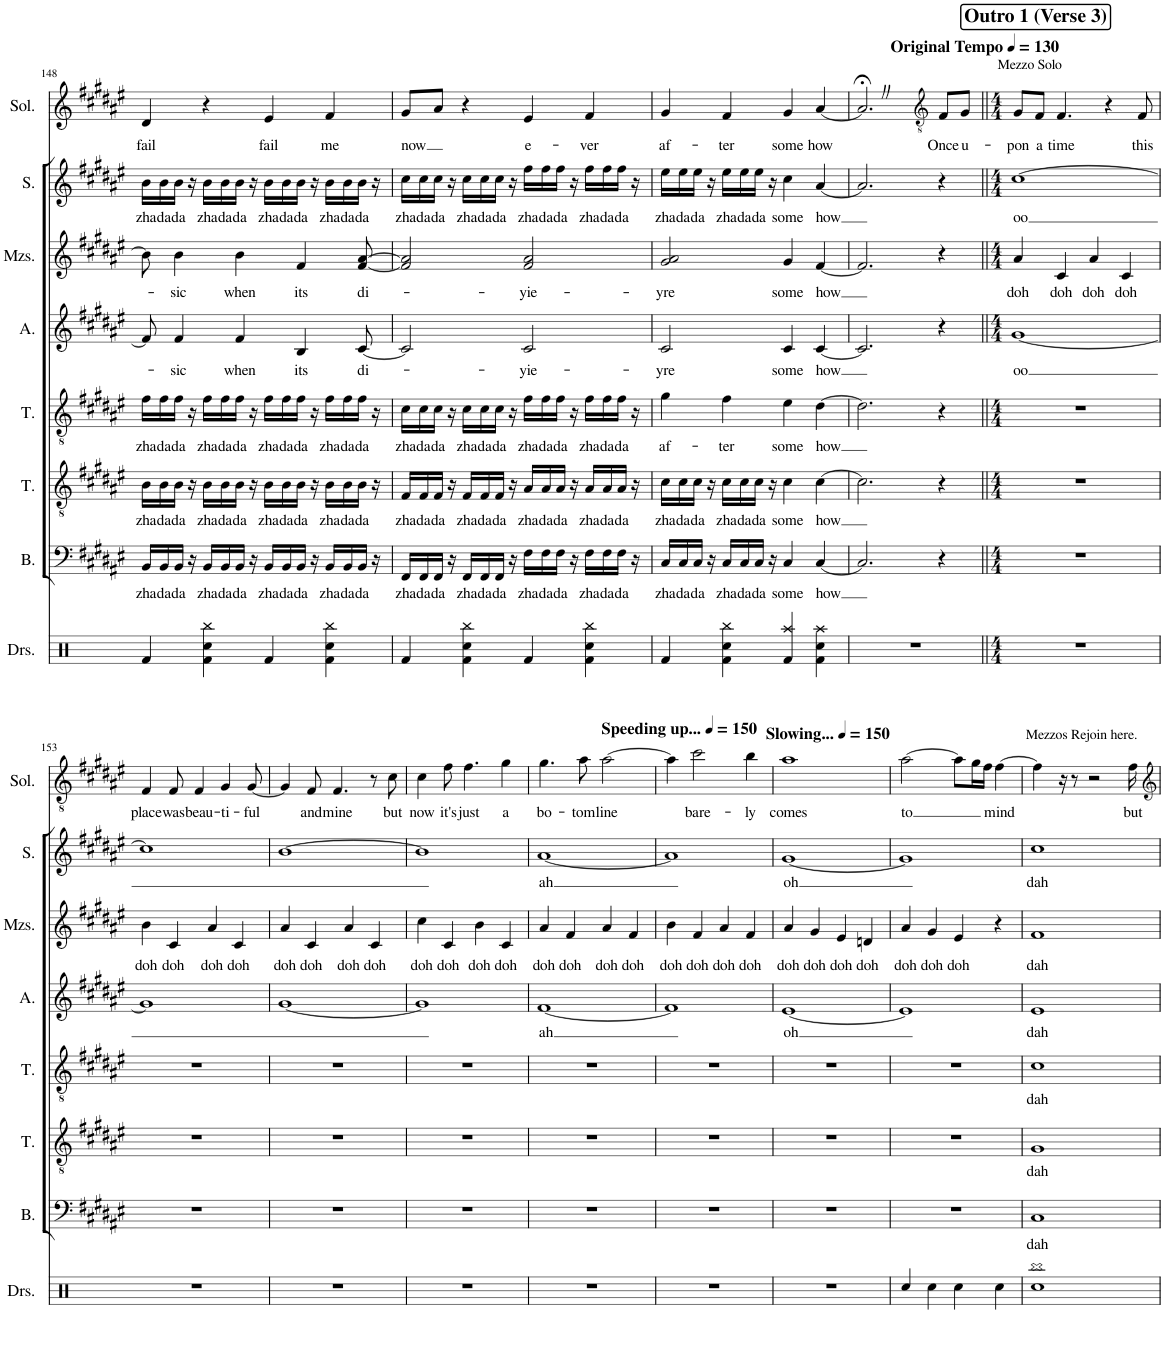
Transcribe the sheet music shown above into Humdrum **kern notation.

**kern	**text	**kern	**text	**kern	**text	**kern	**text	**kern	**text	**kern	**text	**kern	**text
*part7	*part7	*part6	*part6	*part5	*part5	*part4	*part4	*part3	*part3	*part2	*part2	*part1	*part1
*staff7	*staff7	*staff6	*staff6	*staff5	*staff5	*staff4	*staff4	*staff3	*staff3	*staff2	*staff2	*staff1	*staff1
*I"Bass	*	*I"Tenor	*	*I"Tenor	*	*I"Alto	*	*I"Mezzo-soprano	*	*I"Soprano	*	*I"Solo	*
*I'B.	*	*I'T.	*	*I'T.	*	*I'A.	*	*I'Mzs.	*	*I'S.	*	*I'Sol.	*
!!LO:PB:g=z
*clefF4	*	*clefGv2	*	*clefGv2	*	*clefG2	*	*clefG2	*	*clefG2	*	*clefG2	*
*k[f#c#g#d#a#e#]	*	*k[f#c#g#d#a#e#]	*	*k[f#c#g#d#a#e#]	*	*k[f#c#g#d#a#e#]	*	*k[f#c#g#d#a#e#]	*	*k[f#c#g#d#a#e#]	*	*k[f#c#g#d#a#e#]	*
*M4/4	*	*M4/4	*	*M4/4	*	*M4/4	*	*M4/4	*	*M4/4	*	*M4/4	*
=148	=148	=148	=148	=148	=148	=148	=148	=148	=148	=148	=148	=148	=148
!	!LO:LY:b	!	!LO:LY:b	!	!LO:LY:b	!	!	!	!	!	!LO:LY:b	!	!LO:LY:b
16BB/LL	zha	16B\LL	zha	16f#\LL	zha	8f#/]	.	8b\]	.	16b\LL	zha	4d#/	fail
!	!LO:LY:b	!	!LO:LY:b	!	!LO:LY:b	!	!	!	!	!	!LO:LY:b	!	!
16BB/	da	16B\	da	16f#\	da	.	.	.	.	16b\	da	.	.
!	!LO:LY:b	!	!LO:LY:b	!	!LO:LY:b	!	!LO:LY:b	!	!LO:LY:b	!	!LO:LY:b	!	!
16BB/JJ	da	16B\JJ	da	16f#\JJ	da	4f#/	-sic	4b\	-sic	16b\JJ	da	.	.
16r	.	16r	.	16r	.	.	.	.	.	16r	.	.	.
!	!LO:LY:b	!	!LO:LY:b	!	!LO:LY:b	!	!	!	!	!	!LO:LY:b	!	!
16BB/LL	zha	16B\LL	zha	16f#\LL	zha	.	.	.	.	16b\LL	zha	4r	.
!	!LO:LY:b	!	!LO:LY:b	!	!LO:LY:b	!	!	!	!	!	!LO:LY:b	!	!
16BB/	da	16B\	da	16f#\	da	.	.	.	.	16b\	da	.	.
!	!LO:LY:b	!	!LO:LY:b	!	!LO:LY:b	!	!LO:LY:b	!	!LO:LY:b	!	!LO:LY:b	!	!
16BB/JJ	da	16B\JJ	da	16f#\JJ	da	4f#/	when	4b\	when	16b\JJ	da	.	.
16r	.	16r	.	16r	.	.	.	.	.	16r	.	.	.
!	!LO:LY:b	!	!LO:LY:b	!	!LO:LY:b	!	!	!	!	!	!LO:LY:b	!	!LO:LY:b
16BB/LL	zha	16B\LL	zha	16f#\LL	zha	.	.	.	.	16b\LL	zha	4e#/	fail
!	!LO:LY:b	!	!LO:LY:b	!	!LO:LY:b	!	!	!	!	!	!LO:LY:b	!	!
16BB/	da	16B\	da	16f#\	da	.	.	.	.	16b\	da	.	.
!	!LO:LY:b	!	!LO:LY:b	!	!LO:LY:b	!	!LO:LY:b	!	!LO:LY:b	!	!LO:LY:b	!	!
16BB/JJ	da	16B\JJ	da	16f#\JJ	da	4B/	its	4f#/	its	16b\JJ	da	.	.
16r	.	16r	.	16r	.	.	.	.	.	16r	.	.	.
!	!LO:LY:b	!	!LO:LY:b	!	!LO:LY:b	!	!	!	!	!	!LO:LY:b	!	!LO:LY:b
16BB/LL	zha	16B\LL	zha	16f#\LL	zha	.	.	.	.	16b\LL	zha	4f#/	me
!	!LO:LY:b	!	!LO:LY:b	!	!LO:LY:b	!	!	!	!	!	!LO:LY:b	!	!
16BB/	da	16B\	da	16f#\	da	.	.	.	.	16b\	da	.	.
!	!LO:LY:b	!	!LO:LY:b	!	!LO:LY:b	!	!LO:LY:b	!	!LO:LY:b	!	!LO:LY:b	!	!
16BB/JJ	da	16B\JJ	da	16f#\JJ	da	[8c#/	di-	[8f#/ [8a#/	di-	16b\JJ	da	.	.
16r	.	16r	.	16r	.	.	.	.	.	16r	.	.	.
=149	=149	=149	=149	=149	=149	=149	=149	=149	=149	=149	=149	=149	=149
!	!LO:LY:b	!	!LO:LY:b	!	!LO:LY:b	!	!	!	!	!	!LO:LY:b	!	!LO:LY:b
16FF#/LL	zha	16F#/LL	zha	16c#\LL	zha	2c#/]	.	2f#/] 2a#/]	.	16cc#\LL	zha	8g#/L	now
!	!LO:LY:b	!	!LO:LY:b	!	!LO:LY:b	!	!	!	!	!	!LO:LY:b	!	!
16FF#/	da	16F#/	da	16c#\	da	.	.	.	.	16cc#\	da	.	.
!	!LO:LY:b	!	!LO:LY:b	!	!LO:LY:b	!	!	!	!	!	!LO:LY:b	!	!
16FF#/JJ	da	16F#/JJ	da	16c#\JJ	da	.	.	.	.	16cc#\JJ	da	8a#/J	.
16r	.	16r	.	16r	.	.	.	.	.	16r	.	.	.
!	!LO:LY:b	!	!LO:LY:b	!	!LO:LY:b	!	!	!	!	!	!LO:LY:b	!	!
16FF#/LL	zha	16F#/LL	zha	16c#\LL	zha	.	.	.	.	16cc#\LL	zha	4r	.
!	!LO:LY:b	!	!LO:LY:b	!	!LO:LY:b	!	!	!	!	!	!LO:LY:b	!	!
16FF#/	da	16F#/	da	16c#\	da	.	.	.	.	16cc#\	da	.	.
!	!LO:LY:b	!	!LO:LY:b	!	!LO:LY:b	!	!	!	!	!	!LO:LY:b	!	!
16FF#/JJ	da	16F#/JJ	da	16c#\JJ	da	.	.	.	.	16cc#\JJ	da	.	.
16r	.	16r	.	16r	.	.	.	.	.	16r	.	.	.
!	!LO:LY:b	!	!LO:LY:b	!	!LO:LY:b	!	!LO:LY:b	!	!LO:LY:b	!	!LO:LY:b	!	!LO:LY:b
16F#\LL	zha	16A#/LL	zha	16f#\LL	zha	2c#/	-yie-	2f#/ 2a#/	-yie-	16ff#\LL	zha	4e#/	e-
!	!LO:LY:b	!	!LO:LY:b	!	!LO:LY:b	!	!	!	!	!	!LO:LY:b	!	!
16F#\	da	16A#/	da	16f#\	da	.	.	.	.	16ff#\	da	.	.
!	!LO:LY:b	!	!LO:LY:b	!	!LO:LY:b	!	!	!	!	!	!LO:LY:b	!	!
16F#\JJ	da	16A#/JJ	da	16f#\JJ	da	.	.	.	.	16ff#\JJ	da	.	.
16r	.	16r	.	16r	.	.	.	.	.	16r	.	.	.
!	!LO:LY:b	!	!LO:LY:b	!	!LO:LY:b	!	!	!	!	!	!LO:LY:b	!	!LO:LY:b
16F#\LL	zha	16A#/LL	zha	16f#\LL	zha	.	.	.	.	16ff#\LL	zha	4f#/	-ver
!	!LO:LY:b	!	!LO:LY:b	!	!LO:LY:b	!	!	!	!	!	!LO:LY:b	!	!
16F#\	da	16A#/	da	16f#\	da	.	.	.	.	16ff#\	da	.	.
!	!LO:LY:b	!	!LO:LY:b	!	!LO:LY:b	!	!	!	!	!	!LO:LY:b	!	!
16F#\JJ	da	16A#/JJ	da	16f#\JJ	da	.	.	.	.	16ff#\JJ	da	.	.
16r	.	16r	.	16r	.	.	.	.	.	16r	.	.	.
=150	=150	=150	=150	=150	=150	=150	=150	=150	=150	=150	=150	=150	=150
!	!LO:LY:b	!	!LO:LY:b	!	!LO:LY:b	!	!LO:LY:b	!	!LO:LY:b	!	!LO:LY:b	!	!LO:LY:b
16C#/LL	zha	16c#\LL	zha	4g#\	af-	2c#/	yre	2g#/ 2a#/	-yre	16ee#\LL	zha	4g#/	af-
!	!LO:LY:b	!	!LO:LY:b	!	!	!	!	!	!	!	!LO:LY:b	!	!
16C#/	da	16c#\	da	.	.	.	.	.	.	16ee#\	da	.	.
!	!LO:LY:b	!	!LO:LY:b	!	!	!	!	!	!	!	!LO:LY:b	!	!
16C#/JJ	da	16c#\JJ	da	.	.	.	.	.	.	16ee#\JJ	da	.	.
16r	.	16r	.	.	.	.	.	.	.	16r	.	.	.
!	!LO:LY:b	!	!LO:LY:b	!	!LO:LY:b	!	!	!	!	!	!LO:LY:b	!	!LO:LY:b
16C#/LL	zha	16c#\LL	zha	4f#\	-ter	.	.	.	.	16ee#\LL	zha	4f#/	-ter
!	!LO:LY:b	!	!LO:LY:b	!	!	!	!	!	!	!	!LO:LY:b	!	!
16C#/	da	16c#\	da	.	.	.	.	.	.	16ee#\	da	.	.
!	!LO:LY:b	!	!LO:LY:b	!	!	!	!	!	!	!	!LO:LY:b	!	!
16C#/JJ	da	16c#\JJ	da	.	.	.	.	.	.	16ee#\JJ	da	.	.
16r	.	16r	.	.	.	.	.	.	.	16r	.	.	.
!	!LO:LY:b	!	!LO:LY:b	!	!LO:LY:b	!	!LO:LY:b	!	!LO:LY:b	!	!LO:LY:b	!	!LO:LY:b
4C#/	some	4c#\	some	4e#\	some	4c#/	some	4g#/	some	4cc#\	some	4g#/	some
!	!LO:LY:b	!	!LO:LY:b	!	!LO:LY:b	!	!LO:LY:b	!	!LO:LY:b	!	!LO:LY:b	!	!LO:LY:b
[4C#/	how	[4c#\	how	[4d#\	how	[4c#/	how	[4f#/	how	[4a#/	how	[4a#/	how
=151	=151	=151	=151	=151	=151	=151	=151	=151	=151	=151	=151	=151	=151
*	*	*	*	*	*	*	*	*	*	*	*	*^	*
2.C#/]	.	2.c#\]	.	2.d#\]	.	2.c#/]	.	2.f#/]	.	2.a#/]	.	2.a#;</]	4ryy	.
*	*	*	*	*	*	*	*	*	*	*	*	*MM130	*	*
!	!	!	!	!	!	!	!	!	!	!	!	!	!LO:TX:a:B:t=Original Tempo	!
.	.	.	.	.	.	.	.	.	.	.	.	.	2.ryy	.
*	*	*	*	*	*	*	*	*	*	*	*	*clefGv2	*	*
!	!	!	!	!	!	!	!	!	!	!	!	!	!	!LO:LY:b
4r	.	4r	.	4r	.	4r	.	4r	.	4r	.	8F#/L	.	Once
!	!	!	!	!	!	!	!	!	!	!	!	!	!	!LO:LY:b
.	.	.	.	.	.	.	.	.	.	.	.	8G#/J	.	u-
*	*	*	*	*	*	*	*	*	*	*	*	*v	*v	*
!!LO:REH:place=s1:a:B:cj:fs=14:t=Outro 1 (Verse 3)
=152||	=152||	=152||	=152||	=152||	=152||	=152||	=152||	=152||	=152||	=152||	=152||	=152||	=152||
*M4/4	*	*M4/4	*	*M4/4	*	*M4/4	*	*M4/4	*	*M4/4	*	*M4/4	*
*	*	*	*	*	*	*	*	*	*	*	*	*^	*
!	!	!	!	!	!	!	!	!	!	!	!	!LO:TX:a:t=Mezzo Solo	!	!
!	!	!	!	!	!	!	!LO:LY:b	!	!LO:LY:b	!	!LO:LY:b	!	!	!LO:LY:b
*	*	*	*	*	*	*	*	*	*	*	*	*v	*v	*
1r	.	1r	.	1r	.	[1g#	oo	4a#/	doh	[1cc#	oo	8G#/L	-pon
!	!	!	!	!	!	!	!	!	!	!	!	!	!LO:LY:b
.	.	.	.	.	.	.	.	.	.	.	.	8F#/J	a
!	!	!	!	!	!	!	!	!	!LO:LY:b	!	!	!	!LO:LY:b
.	.	.	.	.	.	.	.	4c#/	doh	.	.	4.F#/	time
!	!	!	!	!	!	!	!	!	!LO:LY:b	!	!	!	!
.	.	.	.	.	.	.	.	4a#/	doh	.	.	.	.
.	.	.	.	.	.	.	.	.	.	.	.	4r	.
!	!	!	!	!	!	!	!	!	!LO:LY:b	!	!	!	!
.	.	.	.	.	.	.	.	4c#/	doh	.	.	.	.
!	!	!	!	!	!	!	!	!	!	!	!	!	!LO:LY:b
.	.	.	.	.	.	.	.	.	.	.	.	8F#/	this
!!LO:LB:g=z
=153	=153	=153	=153	=153	=153	=153	=153	=153	=153	=153	=153	=153	=153
!	!	!	!	!	!	!	!	!	!LO:LY:b	!	!	!	!LO:LY:b
1r	.	1r	.	1r	.	1g#]	.	4b\	doh	1cc#]	.	4F#/	place
!	!	!	!	!	!	!	!	!	!LO:LY:b	!	!	!	!LO:LY:b
.	.	.	.	.	.	.	.	4c#/	doh	.	.	8F#/	was
!	!	!	!	!	!	!	!	!	!	!	!	!	!LO:LY:b
.	.	.	.	.	.	.	.	.	.	.	.	4F#/	beau-
!	!	!	!	!	!	!	!	!	!LO:LY:b	!	!	!	!
.	.	.	.	.	.	.	.	4a#/	doh	.	.	.	.
!	!	!	!	!	!	!	!	!	!	!	!	!	!LO:LY:b
.	.	.	.	.	.	.	.	.	.	.	.	4G#/	-ti-
!	!	!	!	!	!	!	!	!	!LO:LY:b	!	!	!	!
.	.	.	.	.	.	.	.	4c#/	doh	.	.	.	.
!	!	!	!	!	!	!	!	!	!	!	!	!	!LO:LY:b
.	.	.	.	.	.	.	.	.	.	.	.	[8G#/	-ful
=154	=154	=154	=154	=154	=154	=154	=154	=154	=154	=154	=154	=154	=154
!	!	!	!	!	!	!	!	!	!LO:LY:b	!	!	!	!
1r	.	1r	.	1r	.	[1g#	.	4a#/	doh	[1b	.	4G#/]	.
!	!	!	!	!	!	!	!	!	!LO:LY:b	!	!	!	!LO:LY:b
.	.	.	.	.	.	.	.	4c#/	doh	.	.	8F#/	and
!	!	!	!	!	!	!	!	!	!	!	!	!	!LO:LY:b
.	.	.	.	.	.	.	.	.	.	.	.	4.F#/	mine
!	!	!	!	!	!	!	!	!	!LO:LY:b	!	!	!	!
.	.	.	.	.	.	.	.	4a#/	doh	.	.	.	.
!	!	!	!	!	!	!	!	!	!LO:LY:b	!	!	!	!
.	.	.	.	.	.	.	.	4c#/	doh	.	.	8r	.
!	!	!	!	!	!	!	!	!	!	!	!	!	!LO:LY:b
.	.	.	.	.	.	.	.	.	.	.	.	8c#\	but
=155	=155	=155	=155	=155	=155	=155	=155	=155	=155	=155	=155	=155	=155
!	!	!	!	!	!	!	!	!	!LO:LY:b	!	!	!	!LO:LY:b
1r	.	1r	.	1r	.	1g#]	.	4cc#\	doh	1b]	.	4c#\	now
!	!	!	!	!	!	!	!	!	!LO:LY:b	!	!	!	!LO:LY:b
.	.	.	.	.	.	.	.	4c#/	doh	.	.	8f#\	it's
!	!	!	!	!	!	!	!	!	!	!	!	!	!LO:LY:b
.	.	.	.	.	.	.	.	.	.	.	.	4.f#\	just
!	!	!	!	!	!	!	!	!	!LO:LY:b	!	!	!	!
.	.	.	.	.	.	.	.	4b\	doh	.	.	.	.
!	!	!	!	!	!	!	!	!	!LO:LY:b	!	!	!	!LO:LY:b
.	.	.	.	.	.	.	.	4c#/	doh	.	.	4g#\	a
=156	=156	=156	=156	=156	=156	=156	=156	=156	=156	=156	=156	=156	=156
!	!	!	!	!	!	!	!LO:LY:b	!	!LO:LY:b	!	!LO:LY:b	!	!LO:LY:b
1r	.	1r	.	1r	.	[1f#	ah	4a#/	doh	[1a#	ah	4.g#\	bo-
!	!	!	!	!	!	!	!	!	!LO:LY:b	!	!	!	!
.	.	.	.	.	.	.	.	4f#/	doh	.	.	.	.
!	!	!	!	!	!	!	!	!	!	!	!	!	!LO:LY:b
.	.	.	.	.	.	.	.	.	.	.	.	8a#\	-tom
*	*	*	*	*	*	*	*	*	*	*	*	*MM150	*
!	!	!	!	!	!	!	!	!	!	!	!	!LO:TX:a:B:t=Speeding up...	!
!	!	!	!	!	!	!	!	!	!LO:LY:b	!	!	!	!LO:LY:b
.	.	.	.	.	.	.	.	4a#/	doh	.	.	[2a#\	line
!	!	!	!	!	!	!	!	!	!LO:LY:b	!	!	!	!
.	.	.	.	.	.	.	.	4f#/	doh	.	.	.	.
=157	=157	=157	=157	=157	=157	=157	=157	=157	=157	=157	=157	=157	=157
!	!	!	!	!	!	!	!	!	!LO:LY:b	!	!	!	!
1r	.	1r	.	1r	.	1f#]	.	4b\	doh	1a#]	.	4a#\]	.
!	!	!	!	!	!	!	!	!	!LO:LY:b	!	!	!	!LO:LY:b
.	.	.	.	.	.	.	.	4f#/	doh	.	.	2cc#\	bare-
!	!	!	!	!	!	!	!	!	!LO:LY:b	!	!	!	!
.	.	.	.	.	.	.	.	4a#/	doh	.	.	.	.
!	!	!	!	!	!	!	!	!	!LO:LY:b	!	!	!	!LO:LY:b
.	.	.	.	.	.	.	.	4f#/	doh	.	.	4b\	-ly
=158	=158	=158	=158	=158	=158	=158	=158	=158	=158	=158	=158	=158	=158
*	*	*	*	*	*	*	*	*	*	*	*	*MM150	*
!	!	!	!	!	!	!	!	!	!	!	!	!LO:TX:a:B:t=Slowing...	!
!	!	!	!	!	!	!	!LO:LY:b	!	!LO:LY:b	!	!LO:LY:b	!	!LO:LY:b
1r	.	1r	.	1r	.	[1e#	oh	4a#/	doh	[1g#	oh	1a#	comes
!	!	!	!	!	!	!	!	!	!LO:LY:b	!	!	!	!
.	.	.	.	.	.	.	.	4g#/	doh	.	.	.	.
!	!	!	!	!	!	!	!	!	!LO:LY:b	!	!	!	!
.	.	.	.	.	.	.	.	4e#/	doh	.	.	.	.
!	!	!	!	!	!	!	!	!	!LO:LY:b	!	!	!	!
.	.	.	.	.	.	.	.	4dn/	doh	.	.	.	.
=159	=159	=159	=159	=159	=159	=159	=159	=159	=159	=159	=159	=159	=159
!	!	!	!	!	!	!	!	!	!LO:LY:b	!	!	!	!LO:LY:b
1r	.	1r	.	1r	.	1e#]	.	4a#/	doh	1g#]	.	[2a#\	to
!	!	!	!	!	!	!	!	!	!LO:LY:b	!	!	!	!
.	.	.	.	.	.	.	.	4g#/	doh	.	.	.	.
!	!	!	!	!	!	!	!	!	!LO:LY:b	!	!	!	!
.	.	.	.	.	.	.	.	4e#/	doh	.	.	8a#\L]	.
.	.	.	.	.	.	.	.	.	.	.	.	16g#\L	.
.	.	.	.	.	.	.	.	.	.	.	.	16f#\JJ	.
!	!	!	!	!	!	!	!	!	!	!	!	!	!LO:LY:b
.	.	.	.	.	.	.	.	4r	.	.	.	[4f#\	mind
=160	=160	=160	=160	=160	=160	=160	=160	=160	=160	=160	=160	=160	=160
!	!	!	!	!	!	!	!	!	!	!	!	!LO:TX:a:t=Mezzos Rejoin here.	!
!	!LO:LY:b	!	!LO:LY:b	!	!LO:LY:b	!	!LO:LY:b	!	!LO:LY:b	!	!LO:LY:b	!	!
1C#	dah	1G#	dah	1c#	dah	1e#	dah	1f#	dah	1cc#	dah	4f#\]	.
.	.	.	.	.	.	.	.	.	.	.	.	16r	.
.	.	.	.	.	.	.	.	.	.	.	.	8r	.
.	.	.	.	.	.	.	.	.	.	.	.	2r	.
!	!	!	!	!	!	!	!	!	!	!	!	!	!LO:LY:b
.	.	.	.	.	.	.	.	.	.	.	.	16f#\	but
=	=	=	=	=	=	=	=	=	=	=	=	=	=
*-	*-	*-	*-	*-	*-	*-	*-	*-	*-	*-	*-	*-	*-
